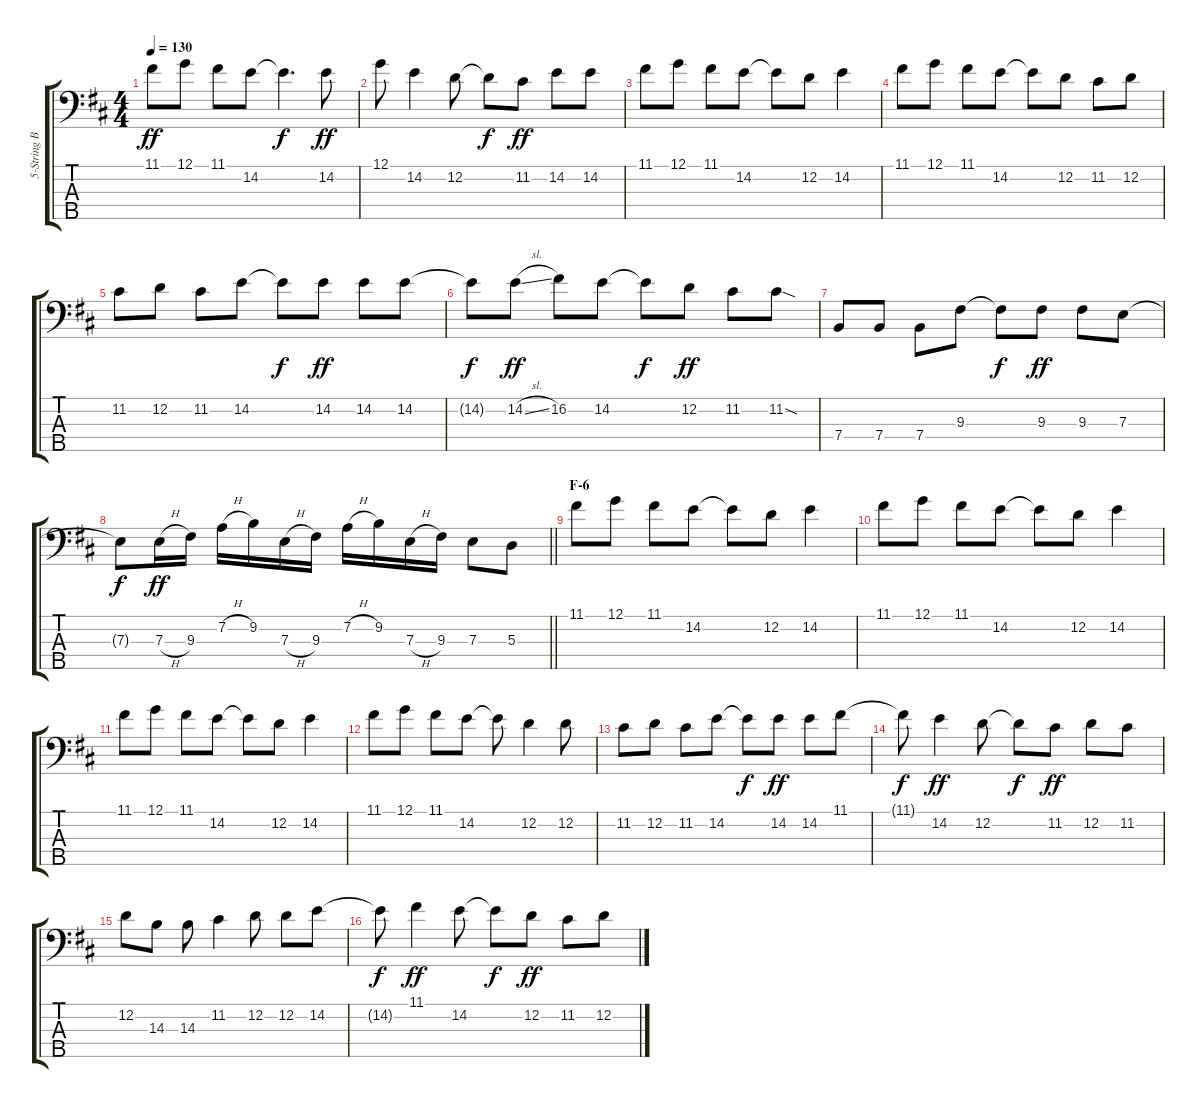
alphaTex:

\track ("5-String Bass" "5-String B") {instrument electricbassfinger}
\staff {score tabs}
\tuning (G2 D2 A1 E1 B0) {hide}
\ts (4 4)
\tempo 130
\clef f4
\ks d
11.1.8{dy ff} 12.1.8 11.1.8 14.2.8 14.2{t}.4{d dy f} 14.2.8{dy ff} |
12.1.8 14.2.4 12.2.8 12.2{t}.8{dy f} 11.2.8{dy ff} 14.2.8 14.2.8 |
11.1.8 12.1.8 11.1.8 14.2.8 14.2{t}.8 12.2.8 14.2.4 |
11.1.8 12.1.8 11.1.8 14.2.8 14.2{t}.8 12.2.8 11.2.8 12.2.8 |
11.2.8 12.2.8 11.2.8 14.2.8 14.2{t}.8{dy f} 14.2.8{dy ff} 14.2.8 14.2.8 |
14.2{t}.8{dy f} 14.2{sl}.8{dy ff} 16.2.8 14.2.8 14.2{t}.8{dy f} 12.2.8{dy ff} 11.2.8 11.2{sod}.8 |
7.4.8 7.4.8 7.4.8 9.3.8 9.3{t}.8{dy f} 9.3.8{dy ff} 9.3.8 7.3.8 |
\barLineRight lightlight
7.3{t}.8{dy f} 7.3{h}.16{dy ff} 9.3.16 7.2{h}.16 9.2.16 7.3{h}.16 9.3.16 7.2{h}.16 9.2.16 7.3{h}.16 9.3.16 7.3.8 5.3.8 |
\section ("" "F-6")
11.1.8 12.1.8 11.1.8 14.2.8 14.2{t}.8 12.2.8 14.2.4 |
11.1.8 12.1.8 11.1.8 14.2.8 14.2{t}.8 12.2.8 14.2.4 |
11.1.8 12.1.8 11.1.8 14.2.8 14.2{t}.8 12.2.8 14.2.4 |
11.1.8 12.1.8 11.1.8 14.2.8 14.2{t}.8 12.2.4 12.2.8 |
11.2.8 12.2.8 11.2.8 14.2.8 14.2{t}.8{dy f} 14.2.8{dy ff} 14.2.8 11.1.8 |
11.1{t}.8{dy f} 14.2.4{dy ff} 12.2.8 12.2{t}.8{dy f} 11.2.8{dy ff} 12.2.8 11.2.8 |
12.2.8 14.3.8 14.3.8 11.2.4 12.2.8 12.2.8 14.2.8 |
14.2{t}.8{dy f} 11.1.4{dy ff} 14.2.8 14.2{t}.8{dy f} 12.2.8{dy ff} 11.2.8 12.2.8
